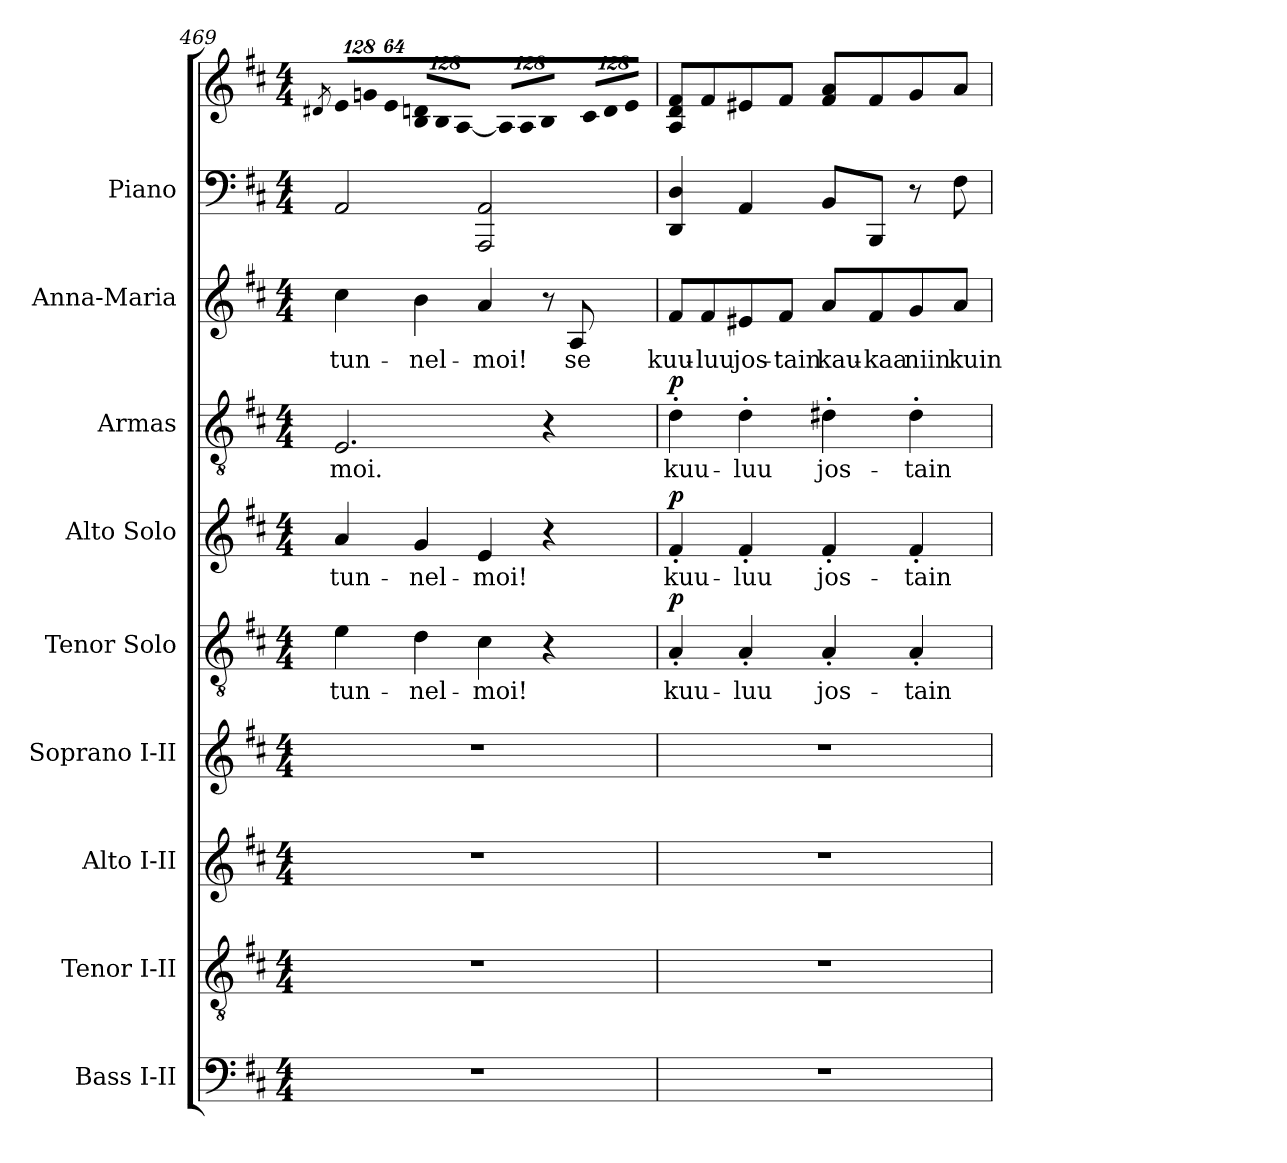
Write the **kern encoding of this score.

**kern	**kern	**kern	**kern	**kern	**text	**dynam	**kern	**text	**dynam	**kern	**text	**dynam	**kern	**text	**kern	**kern
*part9	*part8	*part7	*part6	*part5	*part5	*part5	*part4	*part4	*part4	*part3	*part3	*part3	*part2	*part2	*part1	*part1
*staff10	*staff9	*staff8	*staff7	*staff6	*staff6	*staff6	*staff5	*staff5	*staff5	*staff4	*staff4	*staff4	*staff3	*staff3	*staff2	*staff1
*I"Bass I-II	*I"Tenor I-II	*I"Alto I-II	*I"Soprano I-II	*I"Tenor Solo	*	*	*I"Alto Solo	*	*	*I"Armas	*	*	*I"Anna-Maria	*	*I"Piano	*
*I'B.	*I'T.	*I'A.	*I'S.	*I'T. Solo	*	*	*I'A. Solo	*	*	*I'Armas	*	*	*I'A-M	*	*I'Pno.	*
*clefF4	*clefGv2	*clefG2	*clefG2	*clefGv2	*	*	*clefG2	*	*	*clefGv2	*	*	*clefG2	*	*clefF4	*clefG2
*	*ITrd7c12	*	*	*ITrd7c12	*	*	*	*	*	*ITrd7c12	*	*	*	*	*	*
*k[f#c#]	*k[f#c#]	*k[f#c#]	*k[f#c#]	*k[f#c#]	*	*	*k[f#c#]	*	*	*k[f#c#]	*	*	*k[f#c#]	*	*k[f#c#]	*k[f#c#]
*D:	*D:	*D:	*D:	*D:	*	*	*D:	*	*	*D:	*	*	*D:	*	*D:	*D:
*M4/4	*M4/4	*M4/4	*M4/4	*M4/4	*	*	*M4/4	*	*	*M4/4	*	*	*M4/4	*	*M4/4	*M4/4
=469	=469	=469	=469	=469	=469	=469	=469	=469	=469	=469	=469	=469	=469	=469	=469	=469
.	.	.	.	.	.	.	.	.	.	.	.	.	.	.	.	8qd#Xi/
!	!	!	!	!	!LO:LY:b:color=#000000	!	!	!	!	!	!	!	!	!	!	!
!	!	!	!	!	!	!	!	!LO:LY:b:color=#000000	!	!	!	!	!	!	!	!
!	!	!	!	!	!	!	!	!	!	!	!LO:LY:b:color=#000000	!	!	!	!	!
!	!	!	!	!	!	!	!	!	!	!	!	!	!	!LO:LY:b:color=#000000	!	!
*	*	*	*	*	*	*	*	*	*	*	*	*	*	*	*	*Xbrackettup
!	!	!	!	!	!	!	!	!	!	!	!	!	!	!	!	!LO:N:vis=8
1r	1r	1r	1r	4Ei\	tun-	.	4ai/	tun-	.	2.EEi/	-moi.	.	4cc#i\	tun-	2AAi/	1024%85ei/L
!	!	!	!	!	!	!	!	!	!	!	!	!	!	!	!	!LO:N:vis=8
.	.	.	.	.	.	.	.	.	.	.	.	.	.	.	.	1024%85gni/
!	!	!	!	!	!	!	!	!	!	!	!	!	!	!	!	!LO:N:vis=8
.	.	.	.	.	.	.	.	.	.	.	.	.	.	.	.	512%43ei/J
!	!	!	!	!	!LO:LY:b:color=#000000	!	!	!	!	!	!	!	!	!	!	!
!	!	!	!	!	!	!	!	!LO:LY:b:color=#000000	!	!	!	!	!	!	!	!
!	!	!	!	!	!	!	!	!	!	!	!	!	!	!LO:LY:b:color=#000000	!	!LO:N:vis=8
.	.	.	.	4Di\	-nel-	.	4gi/	-nel-	.	.	.	.	4bi\	-nel-	.	1024%85Bi/ 1024%85dniL
!	!	!	!	!	!	!	!	!	!	!	!	!	!	!	!	!LO:N:vis=8
.	.	.	.	.	.	.	.	.	.	.	.	.	.	.	.	1024%85Bi/
!	!	!	!	!	!	!	!	!	!	!	!	!	!	!	!	!LO:N:vis=8
.	.	.	.	.	.	.	.	.	.	.	.	.	.	.	.	[<512%43Ai/J
!	!	!	!	!	!LO:LY:b:color=#000000	!	!	!	!	!	!	!	!	!	!	!
!	!	!	!	!	!	!	!	!LO:LY:b:color=#000000	!	!	!	!	!	!	!	!
!	!	!	!	!	!	!	!	!	!	!	!	!	!	!LO:LY:b:color=#000000	!	!LO:N:vis=8
.	.	.	.	4C#i\	-moi!	.	4ei/	-moi!	.	.	.	.	4ai/	-moi!	2AAAi/ 2AAi	1024%85Ai/L]
!	!	!	!	!	!	!	!	!	!	!	!	!	!	!	!	!LO:N:vis=8
.	.	.	.	.	.	.	.	.	.	.	.	.	.	.	.	1024%85Ai/
!	!	!	!	!	!	!	!	!	!	!	!	!	!	!	!	!LO:N:vis=8
.	.	.	.	.	.	.	.	.	.	.	.	.	.	.	.	512%43Bi/J
!	!	!	!	!	!	!	!	!	!	!	!	!	!	!	!	!LO:N:vis=8
.	.	.	.	4r	.	.	4r	.	.	4r	.	.	8r	.	.	1024%85c#i/L
!	!	!	!	!	!	!	!	!	!	!	!	!	!	!	!	!LO:N:vis=8
.	.	.	.	.	.	.	.	.	.	.	.	.	.	.	.	1024%85di/
!	!	!	!	!	!	!	!	!	!	!	!	!	!	!LO:LY:b:color=#000000	!	!
.	.	.	.	.	.	.	.	.	.	.	.	.	8Ai/	se	.	.
!	!	!	!	!	!	!	!	!	!	!	!	!	!	!	!	!LO:N:vis=8
.	.	.	.	.	.	.	.	.	.	.	.	.	.	.	.	512%43ei/J
=470	=470	=470	=470	=470	=470	=470	=470	=470	=470	=470	=470	=470	=470	=470	=470	=470
!	!	!	!	!	!LO:LY:b:color=#000000	!	!	!	!	!	!	!	!	!	!	!
!	!	!	!	!	!	!	!	!LO:LY:b:color=#000000	!	!	!	!	!	!	!	!
!	!	!	!	!	!	!	!	!	!	!	!LO:LY:b:color=#000000	!	!	!	!	!
!	!	!	!	!	!	!	!	!	!	!	!	!	!	!LO:LY:b:color=#000000	!	!
1r	1r	1r	1r	4AA'i/	kuu-	p	4f#'i/	kuu-	p	4D'i\	kuu-	p	8f#i/L	kuu-	4DDi/ 4Di	8Ai/ 8di 8f#iL
!	!	!	!	!	!	!	!	!	!	!	!	!	!	!LO:LY:b:color=#000000	!	!
.	.	.	.	.	.	.	.	.	.	.	.	.	8f#i/	-luu	.	8f#i/
!	!	!	!	!	!LO:LY:b:color=#000000	!	!	!	!	!	!	!	!	!	!	!
!	!	!	!	!	!	!	!	!LO:LY:b:color=#000000	!	!	!	!	!	!	!	!
!	!	!	!	!	!	!	!	!	!	!	!LO:LY:b:color=#000000	!	!	!	!	!
!	!	!	!	!	!	!	!	!	!	!	!	!	!	!LO:LY:b:color=#000000	!	!
.	.	.	.	4AA'i/	-luu	.	4f#'i/	-luu	.	4D'i\	-luu	.	8e#Xi/	jos-	4AAi/	8e#Xi/
!	!	!	!	!	!	!	!	!	!	!	!	!	!	!LO:LY:b:color=#000000	!	!
.	.	.	.	.	.	.	.	.	.	.	.	.	8f#i/J	-tain	.	8f#i/J
!	!	!	!	!	!LO:LY:b:color=#000000	!	!	!	!	!	!	!	!	!	!	!
!	!	!	!	!	!	!	!	!LO:LY:b:color=#000000	!	!	!	!	!	!	!	!
!	!	!	!	!	!	!	!	!	!	!	!LO:LY:b:color=#000000	!	!	!	!	!
!	!	!	!	!	!	!	!	!	!	!	!	!	!	!LO:LY:b:color=#000000	!	!
.	.	.	.	4AA'i/	jos-	.	4f#'i/	jos-	.	4D#X'i\	jos-	.	8ai/L	kau-	8BBi/L	8f#i/ 8aiL
!	!	!	!	!	!	!	!	!	!	!	!	!	!	!LO:LY:b:color=#000000	!	!
.	.	.	.	.	.	.	.	.	.	.	.	.	8f#i/	-kaa	8BBBi/J	8f#i/
!	!	!	!	!	!LO:LY:b:color=#000000	!	!	!	!	!	!	!	!	!	!	!
!	!	!	!	!	!	!	!	!LO:LY:b:color=#000000	!	!	!	!	!	!	!	!
!	!	!	!	!	!	!	!	!	!	!	!LO:LY:b:color=#000000	!	!	!	!	!
!	!	!	!	!	!	!	!	!	!	!	!	!	!	!LO:LY:b:color=#000000	!	!
.	.	.	.	4AA'i/	-tain	.	4f#'i/	-tain	.	4D#'i\	-tain	.	8gi/	niin	8r	8gi/
!	!	!	!	!	!	!	!	!	!	!	!	!	!	!LO:LY:b:color=#000000	!	!
.	.	.	.	.	.	.	.	.	.	.	.	.	8ai/J	kuin	8F#i\	8ai/J
=	=	=	=	=	=	=	=	=	=	=	=	=	=	=	=	=
*-	*-	*-	*-	*-	*-	*-	*-	*-	*-	*-	*-	*-	*-	*-	*-	*-
